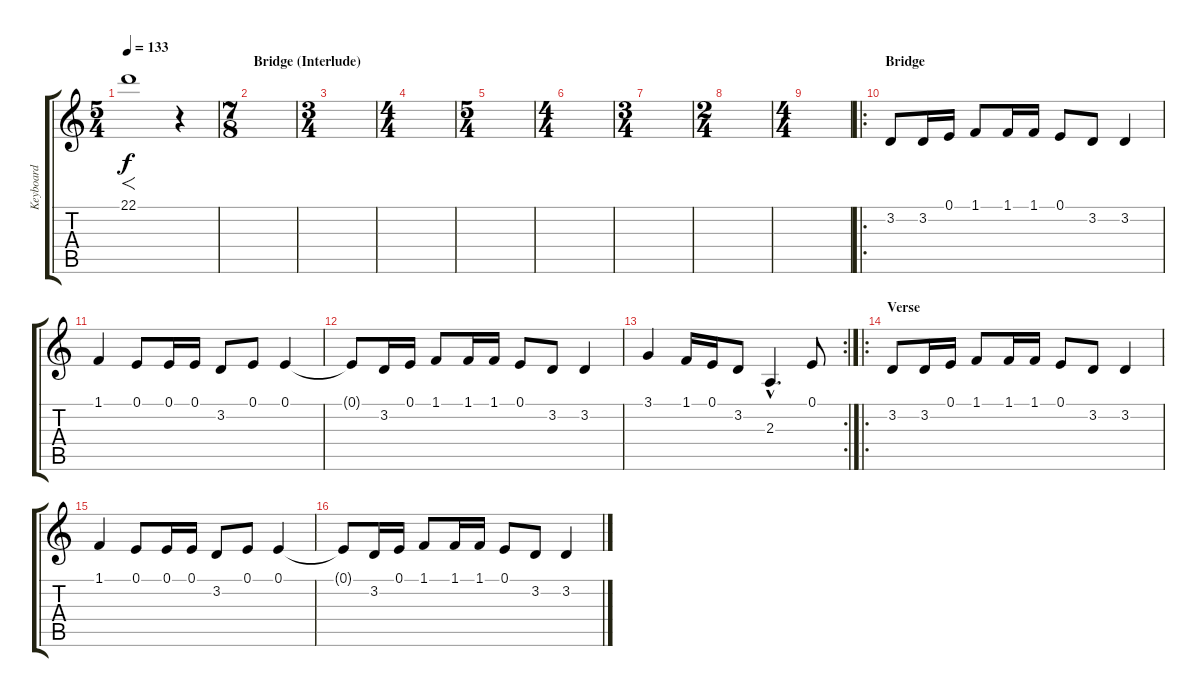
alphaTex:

\track ("Keyboard" "Keyboard") {instrument pad7halo}
\staff {score tabs}
\tuning (E4 B3 G3 D3 A2 E2) {hide}
\ts (5 4)
\tempo 133
\clef g2
\ks c
22.1.1{f dy f} r.4 |
\ts (7 8)
\section ("" "Bridge (Interlude)")
|
\ts (3 4)
|
\ts (4 4)
|
\ts (5 4)
|
\ts (4 4)
|
\ts (3 4)
|
\ts (2 4)
|
\ts (4 4)
|
\ro
\section ("" "Bridge")
3.2.8{volume 8} 3.2.16 0.1.16 1.1.8 1.1.16 1.1.16 0.1.8 3.2.8 3.2.4 |
1.1.4 0.1.8 0.1.16 0.1.16 3.2.8 0.1.8 0.1.4 |
0.1{t}.8 3.2.16 0.1.16 1.1.8 1.1.16 1.1.16 0.1.8 3.2.8 3.2.4 |
\rc 2
3.1.4 1.1.16 0.1.16 3.2.8 2.3{hac}.4{d} 0.1.8 |
\ro
\section ("" "Verse")
3.2.8{instrument pad7halo} 3.2.16 0.1.16 1.1.8 1.1.16 1.1.16 0.1.8 3.2.8 3.2.4 |
1.1.4 0.1.8 0.1.16 0.1.16 3.2.8 0.1.8 0.1.4 |
0.1{t}.8 3.2.16 0.1.16 1.1.8 1.1.16 1.1.16 0.1.8 3.2.8 3.2.4
